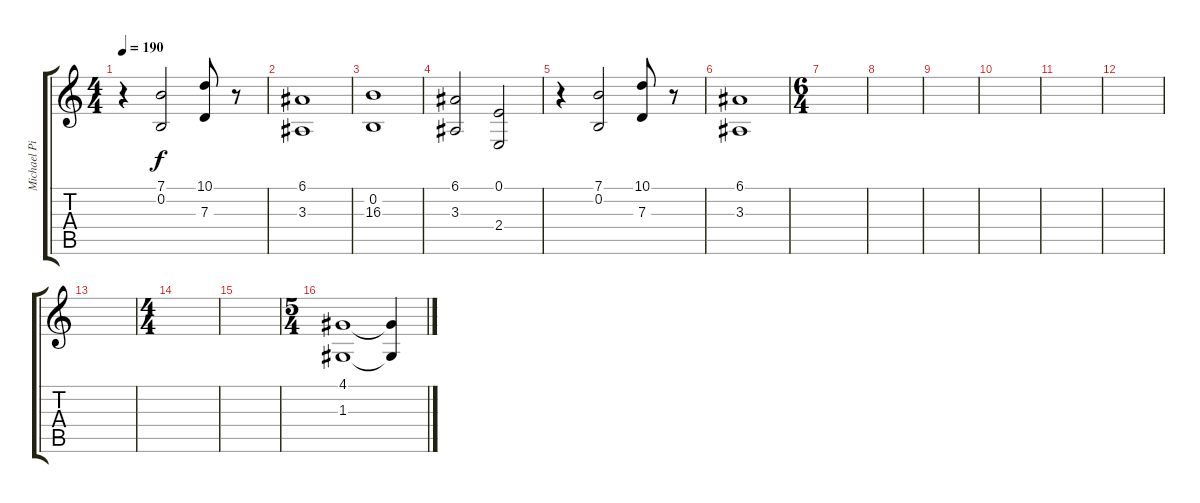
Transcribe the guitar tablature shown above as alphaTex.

\track ("Michael Pinnella - Keyboard (Chior)" "Michael Pi") {instrument choiraahs}
\staff {score tabs}
\tuning (E4 B3 G3 D3 A2 E2) {hide}
\ts (4 4)
\tempo 190
\clef g2
\ks c
r.4{dy f} (7.1 0.2).2 (10.1 7.3).8 r.8 |
(6.1 3.3).1 |
(0.2 16.3).1 |
(6.1 3.3).2 (0.1 2.4).2 |
r.4 (7.1 0.2).2 (10.1 7.3).8 r.8 |
(6.1 3.3).1 |
\ts (6 4)
|
|
|
|
|
|
|
\ts (4 4)
|
|
\ts (5 4)
(4.1 1.3).1 (4.1{t} 1.3{t}).4
